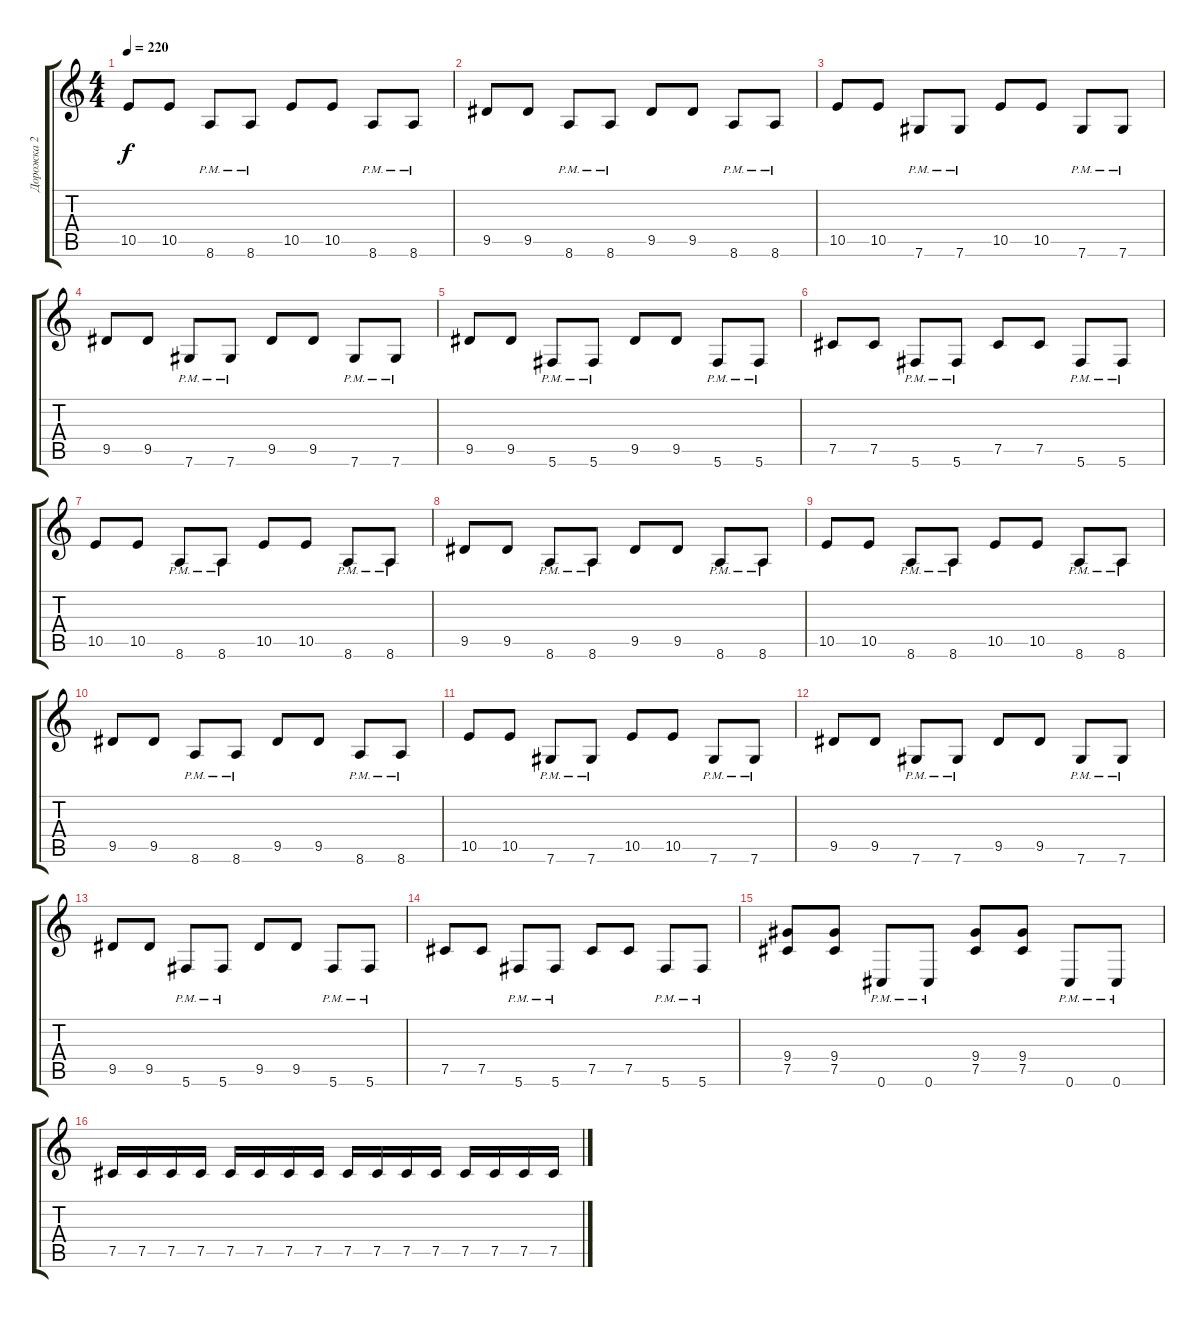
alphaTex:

\track ("Дорожка 2" "Дорожка 2") {instrument overdrivenguitar}
\staff {score tabs}
\tuning (Db4 Ab3 E3 B2 Gb2 Db2) {hide}
\ts (4 4)
\tempo 220
\clef g2
\ks c
10.5.8{dy f} 10.5.8 8.6{pm}.8 8.6{pm}.8 10.5.8 10.5.8 8.6{pm}.8 8.6{pm}.8 |
9.5.8 9.5.8 8.6{pm}.8 8.6{pm}.8 9.5.8 9.5.8 8.6{pm}.8 8.6{pm}.8 |
10.5.8 10.5.8 7.6{pm}.8 7.6{pm}.8 10.5.8 10.5.8 7.6{pm}.8 7.6{pm}.8 |
9.5.8 9.5.8 7.6{pm}.8 7.6{pm}.8 9.5.8 9.5.8 7.6{pm}.8 7.6{pm}.8 |
9.5.8 9.5.8 5.6{pm}.8 5.6{pm}.8 9.5.8 9.5.8 5.6{pm}.8 5.6{pm}.8 |
7.5.8 7.5.8 5.6{pm}.8 5.6{pm}.8 7.5.8 7.5.8 5.6{pm}.8 5.6{pm}.8 |
10.5.8 10.5.8 8.6{pm}.8 8.6{pm}.8 10.5.8 10.5.8 8.6{pm}.8 8.6{pm}.8 |
9.5.8 9.5.8 8.6{pm}.8 8.6{pm}.8 9.5.8 9.5.8 8.6{pm}.8 8.6{pm}.8 |
10.5.8 10.5.8 8.6{pm}.8 8.6{pm}.8 10.5.8 10.5.8 8.6{pm}.8 8.6{pm}.8 |
9.5.8 9.5.8 8.6{pm}.8 8.6{pm}.8 9.5.8 9.5.8 8.6{pm}.8 8.6{pm}.8 |
10.5.8 10.5.8 7.6{pm}.8 7.6{pm}.8 10.5.8 10.5.8 7.6{pm}.8 7.6{pm}.8 |
9.5.8 9.5.8 7.6{pm}.8 7.6{pm}.8 9.5.8 9.5.8 7.6{pm}.8 7.6{pm}.8 |
9.5.8 9.5.8 5.6{pm}.8 5.6{pm}.8 9.5.8 9.5.8 5.6{pm}.8 5.6{pm}.8 |
7.5.8 7.5.8 5.6{pm}.8 5.6{pm}.8 7.5.8 7.5.8 5.6{pm}.8 5.6{pm}.8 |
(9.4 7.5).8 (9.4 7.5).8 0.6{pm}.8 0.6{pm}.8 (9.4 7.5).8 (9.4 7.5).8 0.6{pm}.8 0.6{pm}.8 |
7.5.16 7.5.16 7.5.16 7.5.16 7.5.16 7.5.16 7.5.16 7.5.16 7.5.16 7.5.16 7.5.16 7.5.16 7.5.16 7.5.16 7.5.16 7.5.16
